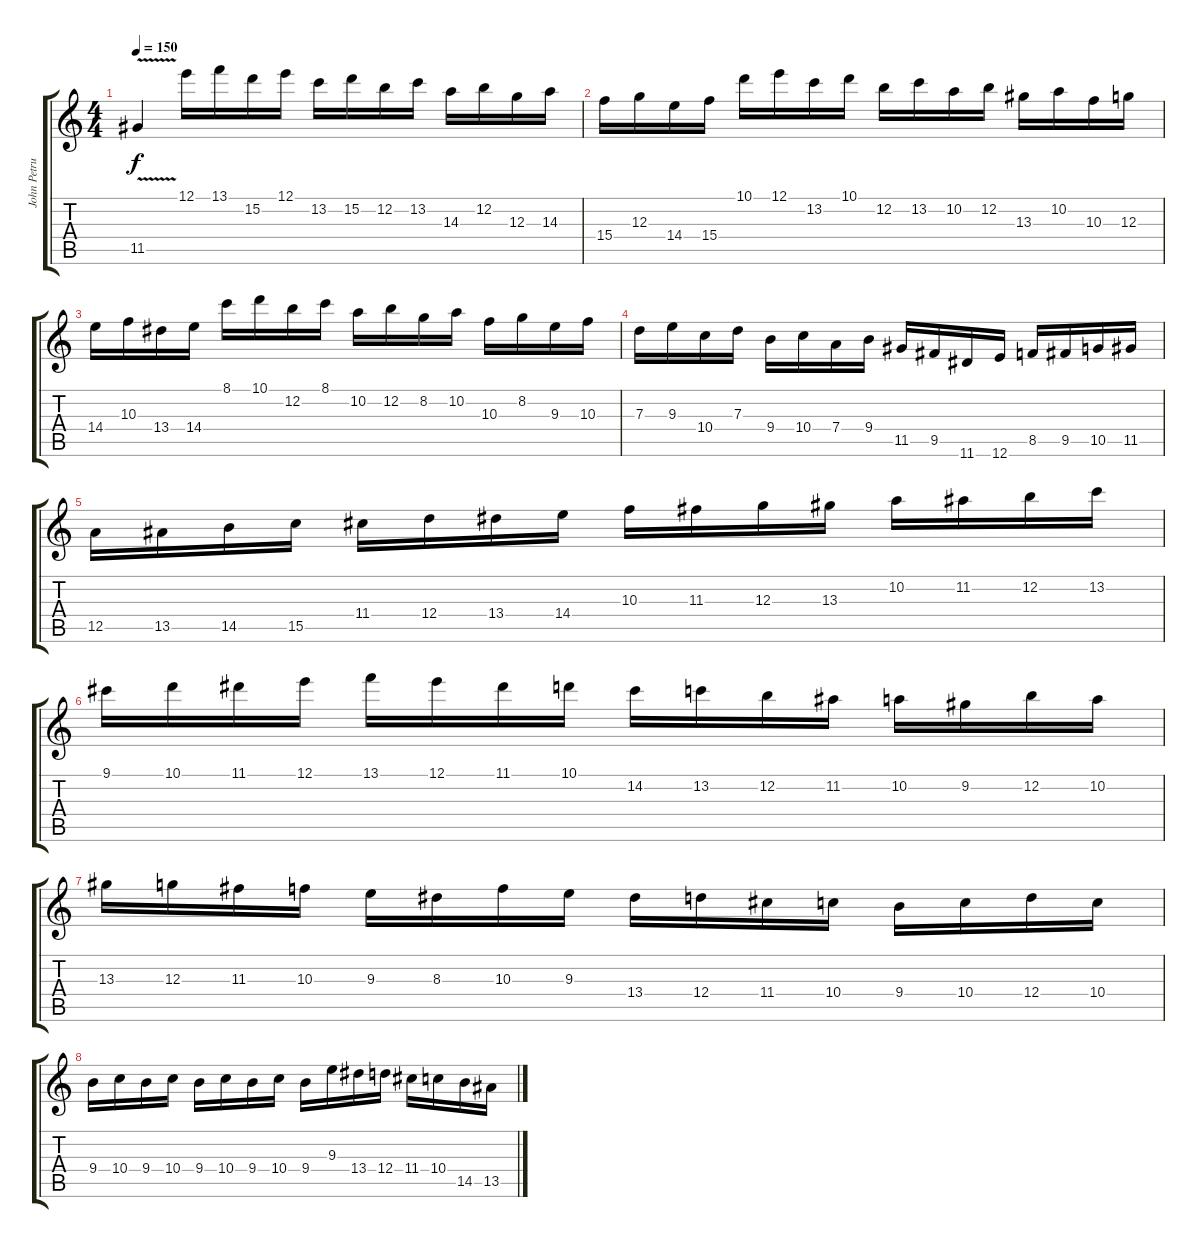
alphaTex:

\track ("John Petrucci!!!" "John Petru") {instrument distortionguitar}
\staff {score tabs}
\tuning (E4 B3 G3 D3 A2 E2) {hide}
\ts (4 4)
\tempo 150
\clef g2
\ks c
11.5{v}.4{dy f} 12.1.16 13.1.16 15.2.16 12.1.16 13.2.16 15.2.16 12.2.16 13.2.16 14.3.16 12.2.16 12.3.16 14.3.16 |
15.4.16 12.3.16 14.4.16 15.4.16 10.1.16 12.1.16 13.2.16 10.1.16 12.2.16 13.2.16 10.2.16 12.2.16 13.3.16 10.2.16 10.3.16 12.3.16 |
14.4.16 10.3.16 13.4.16 14.4.16 8.1.16 10.1.16 12.2.16 8.1.16 10.2.16 12.2.16 8.2.16 10.2.16 10.3.16 8.2.16 9.3.16 10.3.16 |
7.3.16 9.3.16 10.4.16 7.3.16 9.4.16 10.4.16 7.4.16 9.4.16 11.5.16 9.5.16 11.6.16 12.6.16 8.5.16 9.5.16 10.5.16 11.5.16 |
12.5.16 13.5.16 14.5.16 15.5.16 11.4.16 12.4.16 13.4.16 14.4.16 10.3.16 11.3.16 12.3.16 13.3.16 10.2.16 11.2.16 12.2.16 13.2.16 |
9.1.16 10.1.16 11.1.16 12.1.16 13.1.16 12.1.16 11.1.16 10.1.16 14.2.16 13.2.16 12.2.16 11.2.16 10.2.16 9.2.16 12.2.16 10.2.16 |
13.3.16 12.3.16 11.3.16 10.3.16 9.3.16 8.3.16 10.3.16 9.3.16 13.4.16 12.4.16 11.4.16 10.4.16 9.4.16 10.4.16 12.4.16 10.4.16 |
9.4.16 10.4.16 9.4.16 10.4.16 9.4.16 10.4.16 9.4.16 10.4.16 9.4.16 9.3.16 13.4.16 12.4.16 11.4.16 10.4.16 14.5.16 13.5.16
